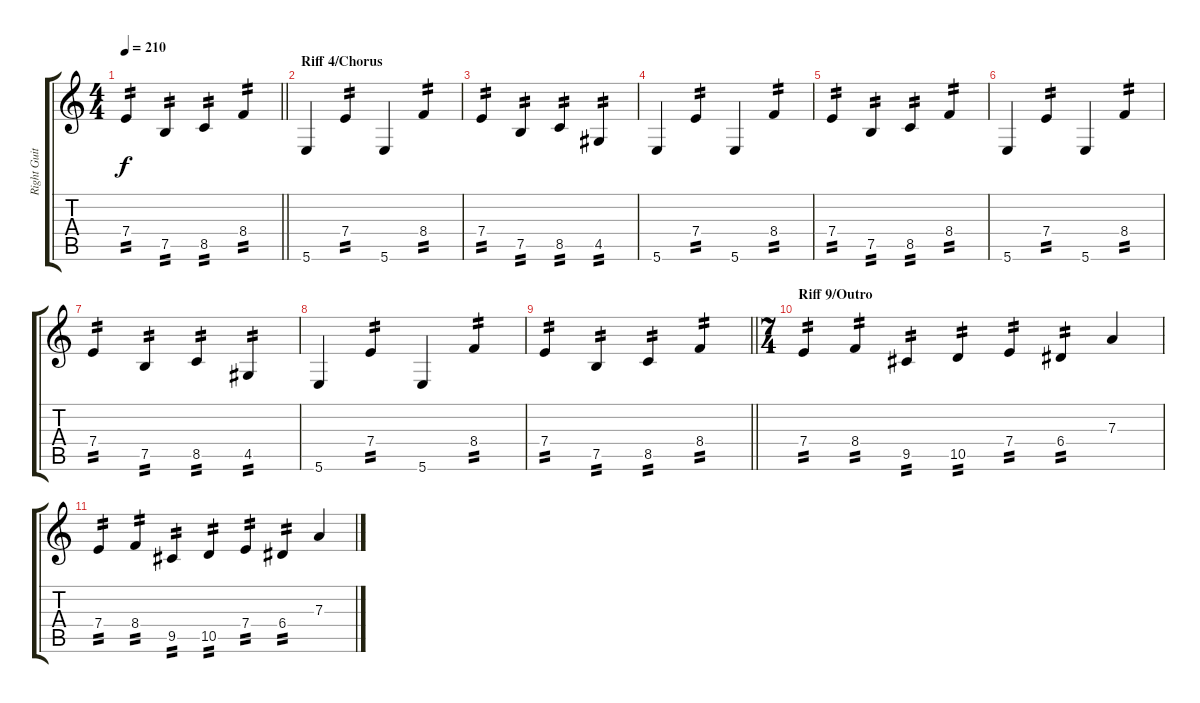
\track ("Right Guitar" "Right Guit") {instrument distortionguitar}
\staff {score tabs}
\tuning (B3 Gb3 D3 A2 E2 B1) {hide}
\ts (4 4)
\tempo 210
\clef g2
\barLineRight lightlight
\ks c
7.4.4{tp 2 dy f} 7.5.4{tp 2} 8.5.4{tp 2} 8.4.4{tp 2} |
\section ("" "Riff 4/Chorus")
5.6.4 7.4.4{tp 2} 5.6.4 8.4.4{tp 2} |
7.4.4{tp 2} 7.5.4{tp 2} 8.5.4{tp 2} 4.5.4{tp 2} |
5.6.4 7.4.4{tp 2} 5.6.4 8.4.4{tp 2} |
7.4.4{tp 2} 7.5.4{tp 2} 8.5.4{tp 2} 8.4.4{tp 2} |
5.6.4 7.4.4{tp 2} 5.6.4 8.4.4{tp 2} |
7.4.4{tp 2} 7.5.4{tp 2} 8.5.4{tp 2} 4.5.4{tp 2} |
5.6.4 7.4.4{tp 2} 5.6.4 8.4.4{tp 2} |
\barLineRight lightlight
7.4.4{tp 2} 7.5.4{tp 2} 8.5.4{tp 2} 8.4.4{tp 2} |
\ts (7 4)
\section ("" "Riff 9/Outro")
7.4.4{tp 2} 8.4.4{tp 2} 9.5.4{tp 2} 10.5.4{tp 2} 7.4.4{tp 2} 6.4.4{tp 2} 7.3.4 |
7.4.4{tp 2} 8.4.4{tp 2} 9.5.4{tp 2} 10.5.4{tp 2} 7.4.4{tp 2} 6.4.4{tp 2} 7.3.4
